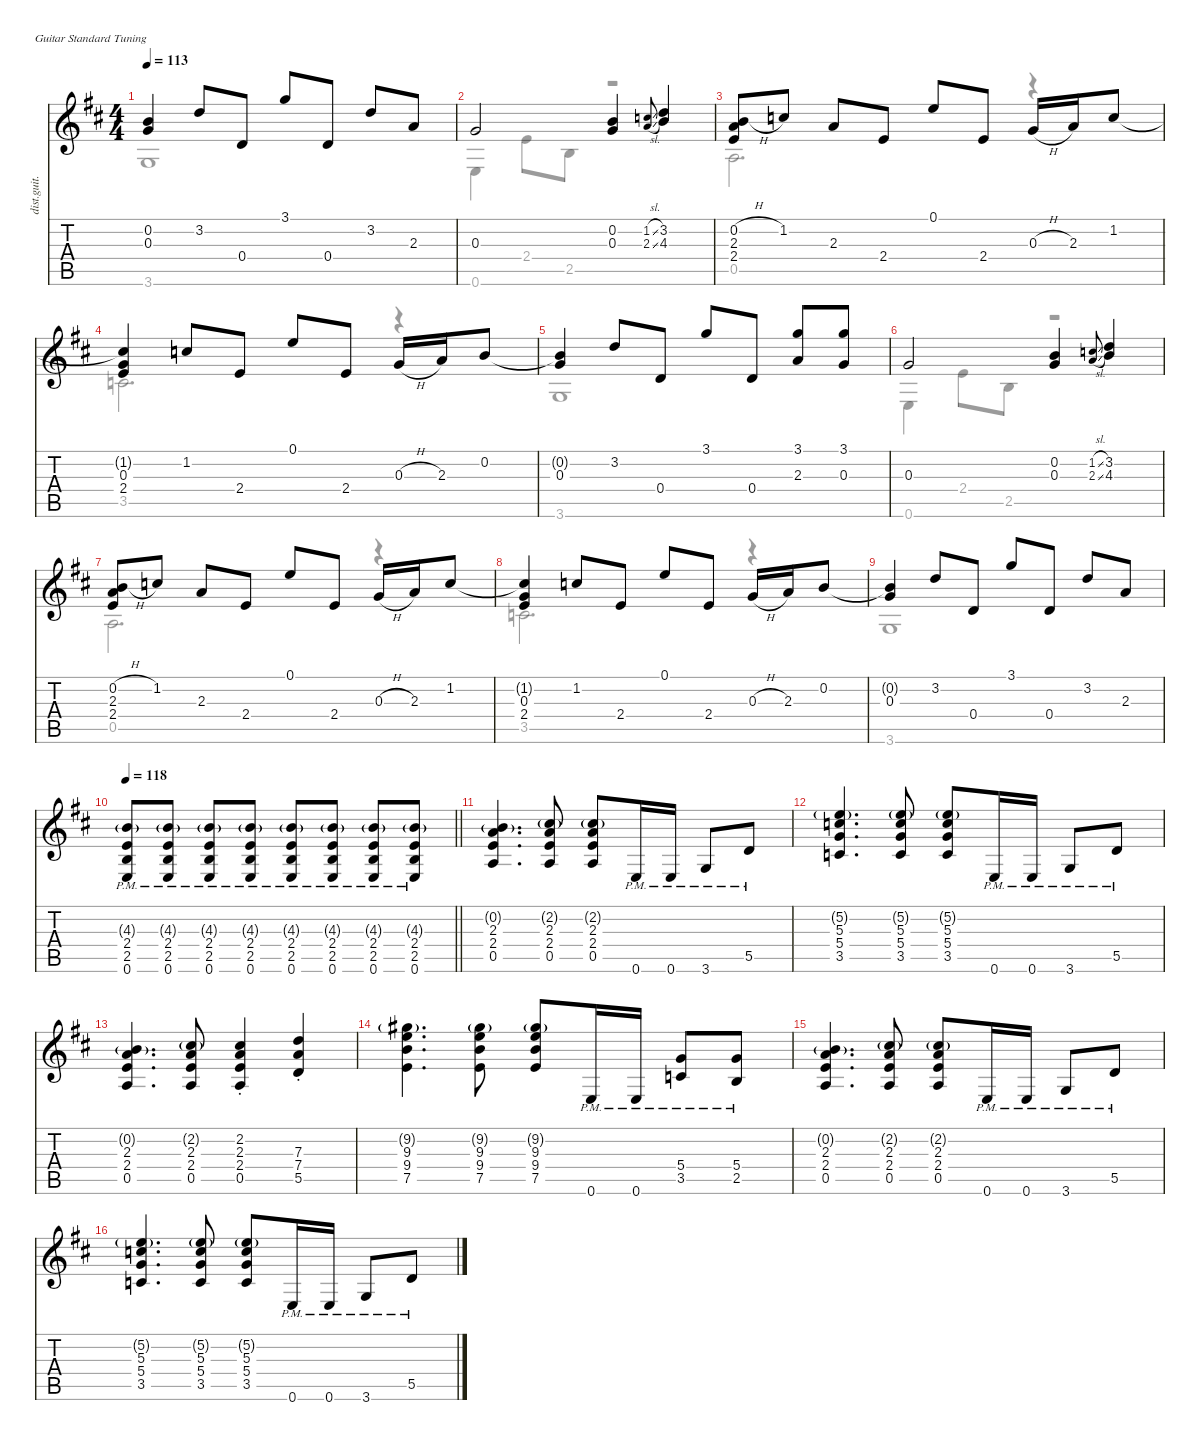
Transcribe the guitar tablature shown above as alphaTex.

\defaultSystemsLayout 4
\hideDynamics
\bracketExtendMode nobrackets
\otherSystemsTrackNameOrientation horizontal
\track ("James - Rythme Distortion" "dist.guit.") {defaultSystemsLayout 4 mute instrument distortionguitar}
\staff {score tabs}
\tuning (E4 B3 G3 D3 A2 E2)
\voice
\ts (4 4)
\tempo 113
\clef g2
\ks bminor
(0.2{t acc forcenatural} 0.3{acc forcenatural}).4{dy f beam Up} 3.2{acc forcenatural}.8{beam Up} 0.4{acc forcenatural}.8{beam Up} 3.1{acc forcenatural}.8{beam Up} 0.4{acc forcenatural}.8{beam Up} 3.2{acc forcenatural}.8{beam Up} 2.3{acc forcenatural}.8{beam Up} |
0.3{acc forcenatural}.2{beam Up} (0.2{acc forcenatural} 0.3{acc forcenatural}).4{beam Up} (1.2{sl acc forcenatural} 2.3{sl acc forcenatural}).8{gr onbeat dy mf beam Up} (3.2{acc forcenatural} 4.3{acc forcenatural}).4{dy f beam Up} |
(0.2{h acc forcenatural} 2.3{acc forcenatural} 2.4{acc forcenatural}).8{beam Up} 1.2{acc forcenatural}.8{beam Up} 2.3{acc forcenatural}.8{beam Up} 2.4{acc forcenatural}.8{beam Up} 0.1{acc forcenatural}.8{beam Up} 2.4{acc forcenatural}.8{beam Up} 0.3{h acc forcenatural}.16{beam Up} 2.3{acc forcenatural}.16{beam Up} 1.2{acc forcenatural}.8{beam Up} |
(1.2{t acc forcenatural} 0.3{acc forcenatural} 2.4{acc forcenatural}).4{beam Up} 1.2{acc forcenatural}.8{beam Up} 2.4{acc forcenatural}.8{beam Up} 0.1{acc forcenatural}.8{beam Up} 2.4{acc forcenatural}.8{beam Up} 0.3{h acc forcenatural}.16{beam Up} 2.3{acc forcenatural}.16{beam Up} 0.2{acc forcenatural}.8{beam Up} |
(0.2{t acc forcenatural} 0.3{acc forcenatural}).4{beam Up} 3.2{acc forcenatural}.8{beam Up} 0.4{acc forcenatural}.8{beam Up} 3.1{acc forcenatural}.8{beam Up} 0.4{acc forcenatural}.8{beam Up} (3.1{acc forcenatural} 2.3{acc forcenatural}).8{beam Up} (3.1{acc forcenatural} 0.3{acc forcenatural}).8{beam Up} |
0.3{acc forcenatural}.2{beam Up} (0.2{acc forcenatural} 0.3{acc forcenatural}).4{beam Up} (1.2{sl acc forcenatural} 2.3{sl acc forcenatural}).8{gr onbeat dy mf beam Up} (3.2{acc forcenatural} 4.3{acc forcenatural}).4{dy f beam Up} |
(0.2{h acc forcenatural} 2.3{acc forcenatural} 2.4{acc forcenatural}).8{beam Up} 1.2{acc forcenatural}.8{beam Up} 2.3{acc forcenatural}.8{beam Up} 2.4{acc forcenatural}.8{beam Up} 0.1{acc forcenatural}.8{beam Up} 2.4{acc forcenatural}.8{beam Up} 0.3{h acc forcenatural}.16{beam Up} 2.3{acc forcenatural}.16{beam Up} 1.2{acc forcenatural}.8{beam Up} |
(1.2{t acc forcenatural} 0.3{acc forcenatural} 2.4{acc forcenatural}).4{beam Up} 1.2{acc forcenatural}.8{beam Up} 2.4{acc forcenatural}.8{beam Up} 0.1{acc forcenatural}.8{beam Up} 2.4{acc forcenatural}.8{beam Up} 0.3{h acc forcenatural}.16{beam Up} 2.3{acc forcenatural}.16{beam Up} 0.2{acc forcenatural}.8{beam Up} |
(0.2{t acc forcenatural} 0.3{acc forcenatural}).4{beam Up} 3.2{acc forcenatural}.8{beam Up} 0.4{acc forcenatural}.8{beam Up} 3.1{acc forcenatural}.8{beam Up} 0.4{acc forcenatural}.8{beam Up} 3.2{acc forcenatural}.8{beam Up} 2.3{acc forcenatural}.8{beam Up} |
\tempo 118
\barLineRight lightlight
(4.3{g acc forcenatural} 2.4{acc forcenatural} 2.5{pm acc forcenatural} 0.6{pm acc forcenatural}).8{instrument distortionguitar beam Up} (4.3{g acc forcenatural} 2.4{acc forcenatural} 2.5{pm acc forcenatural} 0.6{pm acc forcenatural}).8{beam Up} (4.3{g acc forcenatural} 2.4{acc forcenatural} 2.5{pm acc forcenatural} 0.6{pm acc forcenatural}).8{beam Up} (4.3{g acc forcenatural} 2.4{acc forcenatural} 2.5{pm acc forcenatural} 0.6{pm acc forcenatural}).8{beam Up} (4.3{g acc forcenatural} 2.4{acc forcenatural} 2.5{pm acc forcenatural} 0.6{pm acc forcenatural}).8{beam Up} (4.3{g acc forcenatural} 2.4{acc forcenatural} 2.5{pm acc forcenatural} 0.6{pm acc forcenatural}).8{beam Up} (4.3{g acc forcenatural} 2.4{acc forcenatural} 2.5{pm acc forcenatural} 0.6{pm acc forcenatural}).8{beam Up} (4.3{g acc forcenatural} 2.4{acc forcenatural} 2.5{pm acc forcenatural} 0.6{pm acc forcenatural}).8{beam Up} |
(0.2{g acc forcenatural} 2.3{acc forcenatural} 2.4{acc forcenatural} 0.5{acc forcenatural}).4{d beam Up} (2.2{g acc #} 2.3{acc forcenatural} 2.4{acc forcenatural} 0.5{acc forcenatural}).8{beam Up} (2.2{g acc #} 2.3{acc forcenatural} 2.4{acc forcenatural} 0.5{acc forcenatural}).8{beam Up} 0.6{pm acc forcenatural}.16{beam Up} 0.6{pm acc forcenatural}.16{beam Up} 3.6{pm acc forcenatural}.8{beam Up} 5.5{pm acc forcenatural}.8{beam Up} |
(5.2{g acc forcenatural} 5.3{acc forcenatural} 5.4{acc forcenatural} 3.5{acc forcenatural}).4{d beam Up} (5.2{g acc forcenatural} 5.3{acc forcenatural} 5.4{acc forcenatural} 3.5{acc forcenatural}).8{beam Up} (5.2{g acc forcenatural} 5.3{acc forcenatural} 5.4{acc forcenatural} 3.5{acc forcenatural}).8{beam Up} 0.6{pm acc forcenatural}.16{beam Up} 0.6{pm acc forcenatural}.16{beam Up} 3.6{pm acc forcenatural}.8{beam Up} 5.5{pm acc forcenatural}.8{beam Up} |
(0.2{g acc forcenatural} 2.3{acc forcenatural} 2.4{acc forcenatural} 0.5{acc forcenatural}).4{d beam Up} (2.2{g acc #} 2.3{acc forcenatural} 2.4{acc forcenatural} 0.5{acc forcenatural}).8{beam Up} (2.2{st acc #} 2.3{st acc forcenatural} 2.4{st acc forcenatural} 0.5{st acc forcenatural}).4{beam Up} (7.3{st acc forcenatural} 7.4{st acc forcenatural} 5.5{st acc forcenatural}).4{beam Up} |
(9.2{g acc #} 9.3{acc forcenatural} 9.4{acc forcenatural} 7.5{acc forcenatural}).4{d beam Down} (9.2{g acc #} 9.3{acc forcenatural} 9.4{acc forcenatural} 7.5{acc forcenatural}).8{beam Down} (9.2{g acc #} 9.3{acc forcenatural} 9.4{acc forcenatural} 7.5{acc forcenatural}).8{beam Up} 0.6{pm acc forcenatural}.16{beam Up} 0.6{pm acc forcenatural}.16{beam Up} (5.4{pm acc forcenatural} 3.5{pm acc forcenatural}).8{beam Up} (5.4{pm acc forcenatural} 2.5{pm acc forcenatural}).8{beam Up} |
(0.2{g acc forcenatural} 2.3{acc forcenatural} 2.4{acc forcenatural} 0.5{acc forcenatural}).4{d beam Up} (2.2{g acc #} 2.3{acc forcenatural} 2.4{acc forcenatural} 0.5{acc forcenatural}).8{beam Up} (2.2{g acc #} 2.3{acc forcenatural} 2.4{acc forcenatural} 0.5{acc forcenatural}).8{beam Up} 0.6{pm acc forcenatural}.16{beam Up} 0.6{pm acc forcenatural}.16{beam Up} 3.6{pm acc forcenatural}.8{beam Up} 5.5{pm acc forcenatural}.8{beam Up} |
(5.2{g acc forcenatural} 5.3{acc forcenatural} 5.4{acc forcenatural} 3.5{acc forcenatural}).4{d beam Up} (5.2{g acc forcenatural} 5.3{acc forcenatural} 5.4{acc forcenatural} 3.5{acc forcenatural}).8{beam Up} (5.2{g acc forcenatural} 5.3{acc forcenatural} 5.4{acc forcenatural} 3.5{acc forcenatural}).8{beam Up} 0.6{pm acc forcenatural}.16{beam Up} 0.6{pm acc forcenatural}.16{beam Up} 3.6{pm acc forcenatural}.8{beam Up} 5.5{pm acc forcenatural}.8{beam Up}
\voice
\clef g2
\ottava regular
\simile none
\ks bminor
3.6{acc forcenatural}.1{dy f beam Down} |
0.6{acc forcenatural}.4{beam Down} 2.4{acc forcenatural}.8{beam Down} 2.5{acc forcenatural}.8{beam Down} r.2{beam Down} |
0.5{acc forcenatural}.2{d beam Down} r.4{beam Down} |
3.5{acc forcenatural}.2{d beam Down} r.4{beam Down} |
3.6{acc forcenatural}.1{beam Down} |
0.6{acc forcenatural}.4{beam Down} 2.4{acc forcenatural}.8{beam Down} 2.5{acc forcenatural}.8{beam Down} r.2{beam Down} |
0.5{acc forcenatural}.2{d beam Down} r.4{beam Down} |
3.5{acc forcenatural}.2{d beam Down} r.4{beam Down} |
3.6{acc forcenatural}.1{beam Down} |
\barLineRight lightlight
|
|
|
|
|
|
